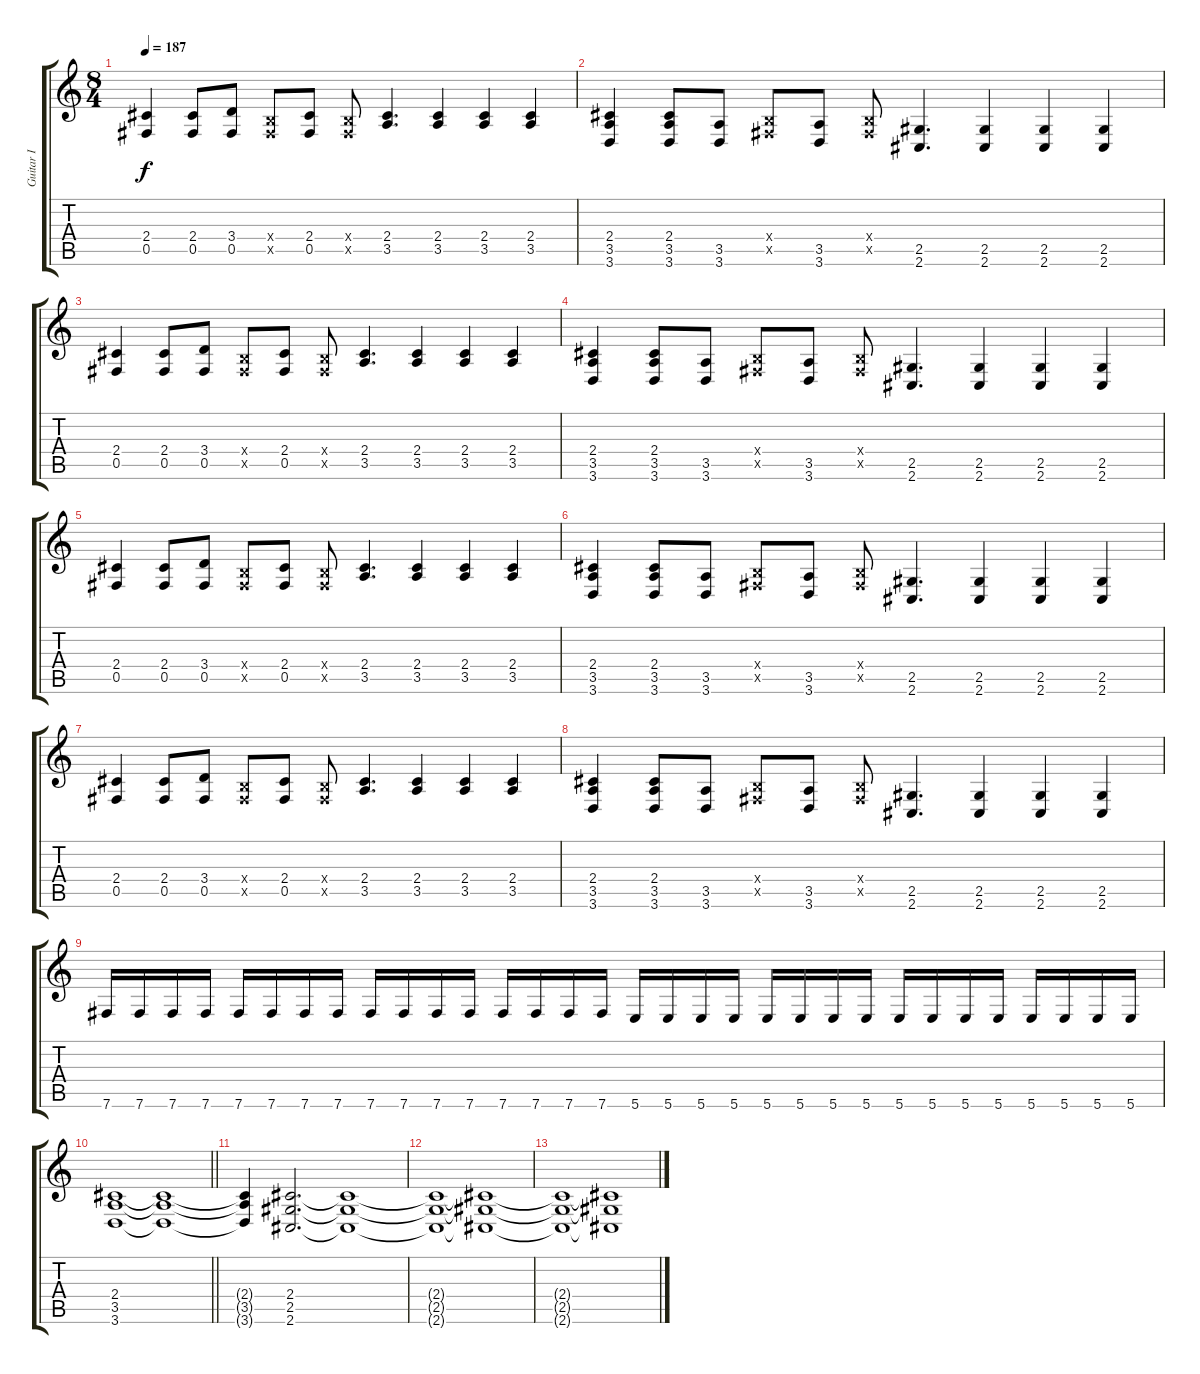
\track ("Guitar I" "Guitar I") {instrument distortionguitar}
\staff {score tabs}
\tuning (Db4 Ab3 E3 B2 Gb2 B1) {hide}
\ts (8 4)
\tempo 187
\clef g2
\ks c
(2.4 0.5).4{dy f} (2.4 0.5).8 (3.4 0.5).8 (0.4{x} 0.5{x}).8 (2.4 0.5).8 (0.4{x} 0.5{x}).8 (2.4 3.5).4{d} (2.4 3.5).4 (2.4 3.5).4 (2.4 3.5).4 |
(2.4 3.5 3.6).4 (2.4 3.5 3.6).8 (3.5 3.6).8 (0.4{x} 0.5{x}).8 (3.5 3.6).8 (0.4{x} 0.5{x}).8 (2.5 2.6).4{d} (2.5 2.6).4 (2.5 2.6).4 (2.5 2.6).4 |
(2.4 0.5).4 (2.4 0.5).8 (3.4 0.5).8 (0.4{x} 0.5{x}).8 (2.4 0.5).8 (0.4{x} 0.5{x}).8 (2.4 3.5).4{d} (2.4 3.5).4 (2.4 3.5).4 (2.4 3.5).4 |
(2.4 3.5 3.6).4 (2.4 3.5 3.6).8 (3.5 3.6).8 (0.4{x} 0.5{x}).8 (3.5 3.6).8 (0.4{x} 0.5{x}).8 (2.5 2.6).4{d} (2.5 2.6).4 (2.5 2.6).4 (2.5 2.6).4 |
(2.4 0.5).4 (2.4 0.5).8 (3.4 0.5).8 (0.4{x} 0.5{x}).8 (2.4 0.5).8 (0.4{x} 0.5{x}).8 (2.4 3.5).4{d} (2.4 3.5).4 (2.4 3.5).4 (2.4 3.5).4 |
(2.4 3.5 3.6).4 (2.4 3.5 3.6).8 (3.5 3.6).8 (0.4{x} 0.5{x}).8 (3.5 3.6).8 (0.4{x} 0.5{x}).8 (2.5 2.6).4{d} (2.5 2.6).4 (2.5 2.6).4 (2.5 2.6).4 |
(2.4 0.5).4 (2.4 0.5).8 (3.4 0.5).8 (0.4{x} 0.5{x}).8 (2.4 0.5).8 (0.4{x} 0.5{x}).8 (2.4 3.5).4{d} (2.4 3.5).4 (2.4 3.5).4 (2.4 3.5).4 |
(2.4 3.5 3.6).4 (2.4 3.5 3.6).8 (3.5 3.6).8 (0.4{x} 0.5{x}).8 (3.5 3.6).8 (0.4{x} 0.5{x}).8 (2.5 2.6).4{d} (2.5 2.6).4 (2.5 2.6).4 (2.5 2.6).4 |
7.6.16 7.6.16 7.6.16 7.6.16 7.6.16 7.6.16 7.6.16 7.6.16 7.6.16 7.6.16 7.6.16 7.6.16 7.6.16 7.6.16 7.6.16 7.6.16 5.6.16 5.6.16 5.6.16 5.6.16 5.6.16 5.6.16 5.6.16 5.6.16 5.6.16 5.6.16 5.6.16 5.6.16 5.6.16 5.6.16 5.6.16 5.6.16 |
\barLineRight lightlight
(2.4 3.5 3.6).1 (2.4{t} 3.5{t} 3.6{t}).1 |
(2.4{t} 3.5{t} 3.6{t}).4 (2.4 2.5 2.6).2{d} (2.4{t} 2.5{t} 2.6{t}).1 |
(2.4{t} 2.5{t} 2.6{t}).1 (2.4{t} 2.5{t} 2.6{t}).1 |
(2.4{t} 2.5{t} 2.6{t}).1 (2.4{t} 2.5{t} 2.6{t}).1
